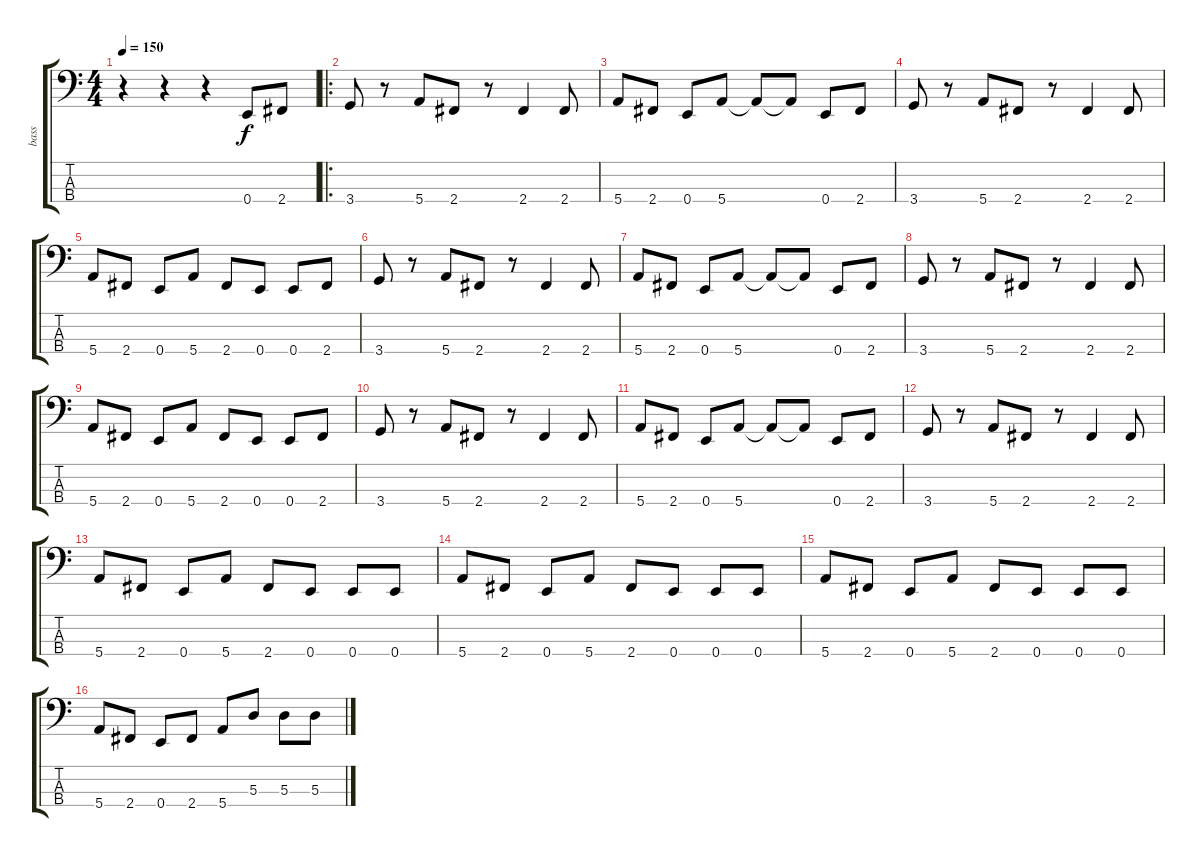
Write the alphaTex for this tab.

\track ("bass" "bass") {instrument electricbassfinger}
\staff {score tabs}
\tuning (G2 D2 A1 E1) {hide}
\ts (4 4)
\tempo 150
\clef f4
\ks c
r.4{dy f instrument electricbassfinger} r.4 r.4 0.4.8 2.4.8 |
\ro
3.4.8 r.8 5.4.8 2.4.8 r.8 2.4.4 2.4.8 |
5.4.8 2.4.8 0.4.8 5.4.8 5.4{t}.8 5.4{t}.8 0.4.8 2.4.8 |
3.4.8 r.8 5.4.8 2.4.8 r.8 2.4.4 2.4.8 |
5.4.8 2.4.8 0.4.8 5.4.8 2.4.8 0.4.8 0.4.8 2.4.8 |
3.4.8 r.8 5.4.8 2.4.8 r.8 2.4.4 2.4.8 |
5.4.8 2.4.8 0.4.8 5.4.8 5.4{t}.8 5.4{t}.8 0.4.8 2.4.8 |
3.4.8 r.8 5.4.8 2.4.8 r.8 2.4.4 2.4.8 |
5.4.8 2.4.8 0.4.8 5.4.8 2.4.8 0.4.8 0.4.8 2.4.8 |
3.4.8 r.8 5.4.8 2.4.8 r.8 2.4.4 2.4.8 |
5.4.8 2.4.8 0.4.8 5.4.8 5.4{t}.8 5.4{t}.8 0.4.8 2.4.8 |
3.4.8 r.8 5.4.8 2.4.8 r.8 2.4.4 2.4.8 |
5.4.8 2.4.8 0.4.8 5.4.8 2.4.8 0.4.8 0.4.8 0.4.8 |
5.4.8 2.4.8 0.4.8 5.4.8 2.4.8 0.4.8 0.4.8 0.4.8 |
5.4.8 2.4.8 0.4.8 5.4.8 2.4.8 0.4.8 0.4.8 0.4.8 |
5.4.8 2.4.8 0.4.8 2.4.8 5.4.8 5.3.8 5.3.8 5.3.8
